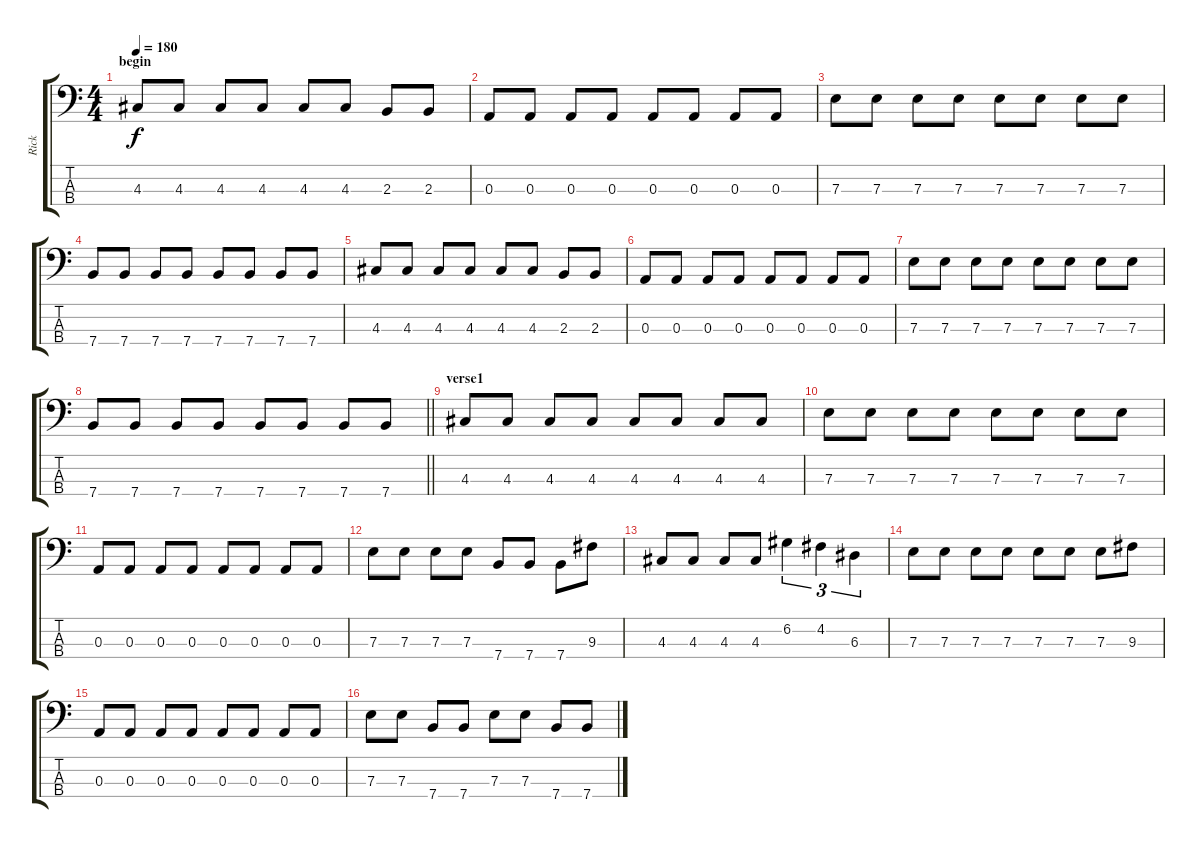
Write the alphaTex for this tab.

\track ("Rick" "Rick") {instrument electricbasspick}
\staff {score tabs}
\tuning (G2 D2 A1 E1) {hide}
\ts (4 4)
\section ("" "begin")
\tempo 180
\clef f4
\ks c
4.3.8{dy f} 4.3.8 4.3.8 4.3.8 4.3.8 4.3.8 2.3.8 2.3.8 |
0.3.8 0.3.8 0.3.8 0.3.8 0.3.8 0.3.8 0.3.8 0.3.8 |
7.3.8 7.3.8 7.3.8 7.3.8 7.3.8 7.3.8 7.3.8 7.3.8 |
7.4.8 7.4.8 7.4.8 7.4.8 7.4.8 7.4.8 7.4.8 7.4.8 |
4.3.8 4.3.8 4.3.8 4.3.8 4.3.8 4.3.8 2.3.8 2.3.8 |
0.3.8 0.3.8 0.3.8 0.3.8 0.3.8 0.3.8 0.3.8 0.3.8 |
7.3.8 7.3.8 7.3.8 7.3.8 7.3.8 7.3.8 7.3.8 7.3.8 |
\barLineRight lightlight
7.4.8 7.4.8 7.4.8 7.4.8 7.4.8 7.4.8 7.4.8 7.4.8 |
\section ("" "verse1")
4.3.8 4.3.8 4.3.8 4.3.8 4.3.8 4.3.8 4.3.8 4.3.8 |
7.3.8 7.3.8 7.3.8 7.3.8 7.3.8 7.3.8 7.3.8 7.3.8 |
0.3.8 0.3.8 0.3.8 0.3.8 0.3.8 0.3.8 0.3.8 0.3.8 |
7.3.8 7.3.8 7.3.8 7.3.8 7.4.8 7.4.8 7.4.8 9.3.8 |
4.3.8 4.3.8 4.3.8 4.3.8 6.2.4{tu (3 2)} 4.2.4{tu (3 2)} 6.3.4{tu (3 2)} |
7.3.8 7.3.8 7.3.8 7.3.8 7.3.8 7.3.8 7.3.8 9.3.8 |
0.3.8 0.3.8 0.3.8 0.3.8 0.3.8 0.3.8 0.3.8 0.3.8 |
7.3.8 7.3.8 7.4.8 7.4.8 7.3.8 7.3.8 7.4.8 7.4.8
